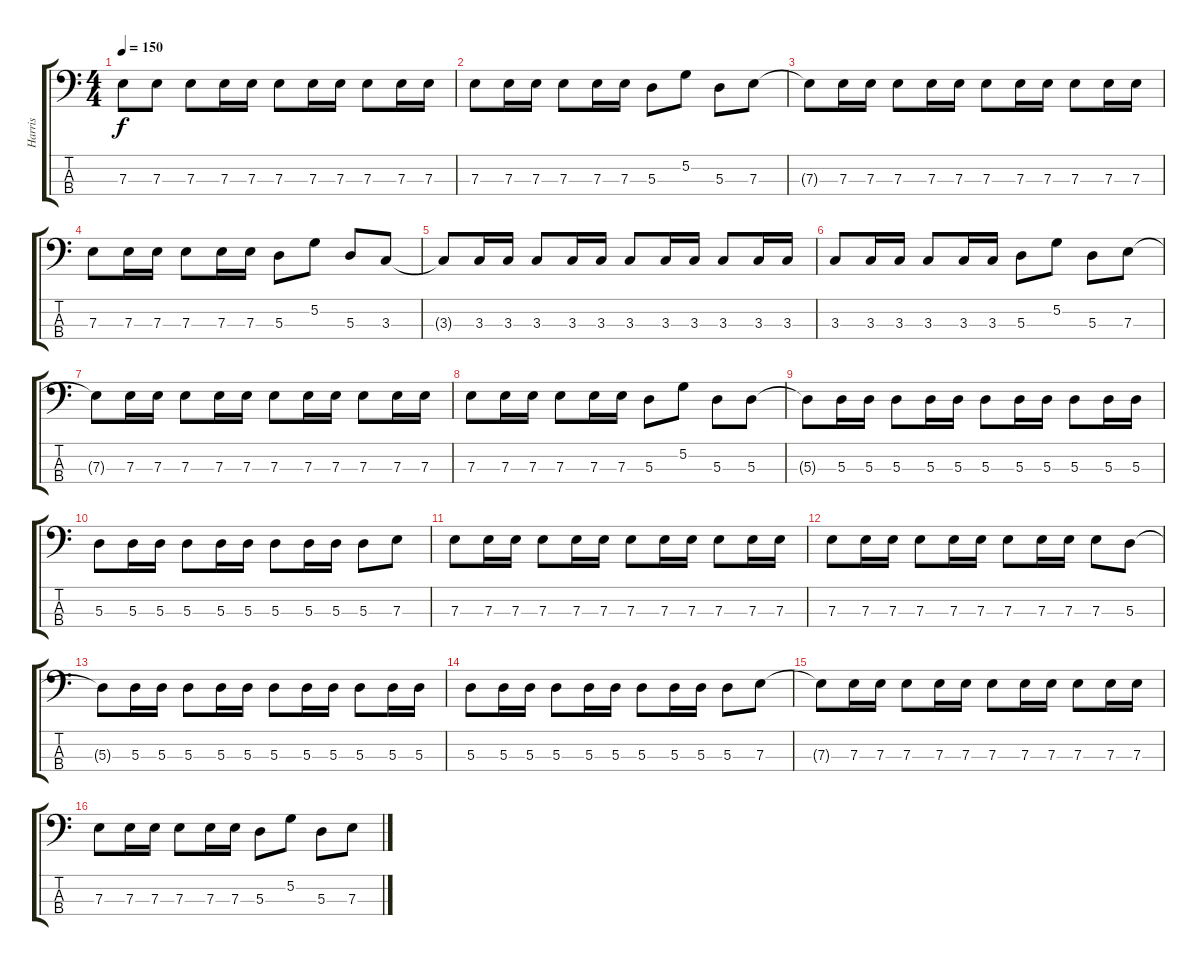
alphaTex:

\track ("Harris" "Harris") {instrument electricbassfinger}
\staff {score tabs}
\tuning (G2 D2 A1 E1) {hide}
\ts (4 4)
\tempo 150
\clef f4
\ks c
7.3{t}.8{dy f} 7.3.8 7.3.8 7.3.16 7.3.16 7.3.8 7.3.16 7.3.16 7.3.8 7.3.16 7.3.16 |
7.3.8 7.3.16 7.3.16 7.3.8 7.3.16 7.3.16 5.3.8 5.2.8 5.3.8 7.3.8 |
7.3{t}.8 7.3.16 7.3.16 7.3.8 7.3.16 7.3.16 7.3.8 7.3.16 7.3.16 7.3.8 7.3.16 7.3.16 |
7.3.8 7.3.16 7.3.16 7.3.8 7.3.16 7.3.16 5.3.8 5.2.8 5.3.8 3.3.8 |
3.3{t}.8 3.3.16 3.3.16 3.3.8 3.3.16 3.3.16 3.3.8 3.3.16 3.3.16 3.3.8 3.3.16 3.3.16 |
3.3.8 3.3.16 3.3.16 3.3.8 3.3.16 3.3.16 5.3.8 5.2.8 5.3.8 7.3.8 |
7.3{t}.8 7.3.16 7.3.16 7.3.8 7.3.16 7.3.16 7.3.8 7.3.16 7.3.16 7.3.8 7.3.16 7.3.16 |
7.3.8 7.3.16 7.3.16 7.3.8 7.3.16 7.3.16 5.3.8 5.2.8 5.3.8 5.3.8 |
5.3{t}.8 5.3.16 5.3.16 5.3.8 5.3.16 5.3.16 5.3.8 5.3.16 5.3.16 5.3.8 5.3.16 5.3.16 |
5.3.8 5.3.16 5.3.16 5.3.8 5.3.16 5.3.16 5.3.8 5.3.16 5.3.16 5.3.8 7.3.8 |
7.3.8 7.3.16 7.3.16 7.3.8 7.3.16 7.3.16 7.3.8 7.3.16 7.3.16 7.3.8 7.3.16 7.3.16 |
7.3.8 7.3.16 7.3.16 7.3.8 7.3.16 7.3.16 7.3.8 7.3.16 7.3.16 7.3.8 5.3.8 |
5.3{t}.8 5.3.16 5.3.16 5.3.8 5.3.16 5.3.16 5.3.8 5.3.16 5.3.16 5.3.8 5.3.16 5.3.16 |
5.3.8 5.3.16 5.3.16 5.3.8 5.3.16 5.3.16 5.3.8 5.3.16 5.3.16 5.3.8 7.3.8 |
7.3{t}.8 7.3.16 7.3.16 7.3.8 7.3.16 7.3.16 7.3.8 7.3.16 7.3.16 7.3.8 7.3.16 7.3.16 |
7.3.8 7.3.16 7.3.16 7.3.8 7.3.16 7.3.16 5.3.8 5.2.8 5.3.8 7.3.8
